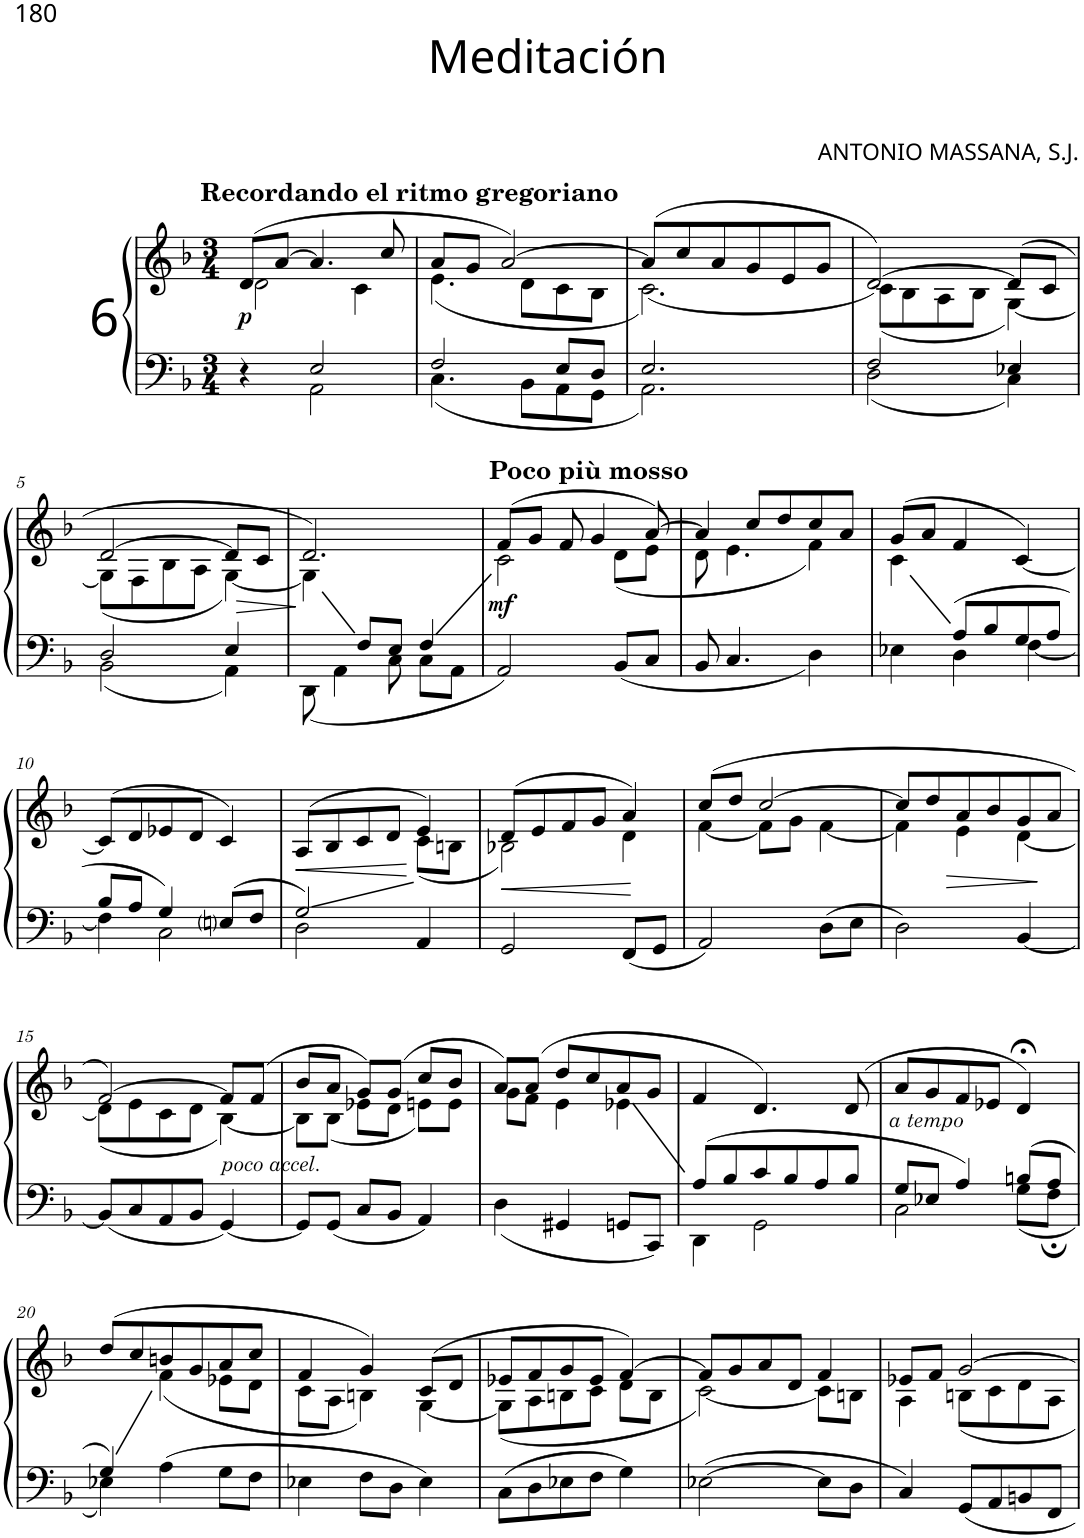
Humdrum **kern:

**kern	**kern	**dynam
*part1	*part1	*part1
*staff2	*staff1	*staff1/2
*I"Piano	*	*
*I'Piano	*	*
*clefF4	*clefG2	*
*k[b-]	*k[b-]	*
*M3/4	*M3/4	*
=1	=1	=1
*^	*^	*
!	!	!LO:TX:a:B:t=Recordando el ritmo gregoriano	!	!
!	!	!	!	!LO:DY:b
4r	4ryy	(>8d/L	2d\	p
.	.	[>8a/J	.	.
2E/	2AA\	4.a/]	.	.
.	.	.	4c\	.
.	.	8cc/	.	.
=2	=2	=2	=2	=2
2F/	4.C\	8a/L	(<4.e\	.
.	.	8g/J	.	.
.	.	[>2a/)	.	.
.	8BB-\L	.	8d\L	.
8E/L	8AA\	.	8c\	.
8D/J	8GG\J	.	8B-\J	.
=3	=3	=3	=3	=3
2.E/	2.AA\	(>8a/L]	(<2.c\)	.
.	.	8cc/	.	.
.	.	8a/	.	.
.	.	8g/	.	.
.	.	8e/	.	.
.	.	8g/J	.	.
=4	=4	=4	=4	=4
2F/	2D\	[>2d/))	(<8c\L	.
.	.	.	8B-\	.
.	.	.	8A\	.
.	.	.	8B-\J	.
4E-X/	4C\	(8d/L]	[4G\)	.
.	.	8c/J	.	.
!!LO:LB:g=z	!!
=5	=5	=5	=5	=5
2D/	2BB-\	[>2d/	(8G\L]	.
.	.	.	8F\	.
.	.	.	8B-\	.
.	.	.	8A\J	.
!	!	!	!	!LO:HP:b
4E/	4AA\	8d/L]	[4G\)	>
.	.	8c/J	.	.
*v	*v	*	*	*
*	*v	*v	*
.	.	]
=6	=6	=6
*^	*^	*
*	*^	*	*	*
4ryy	8DD\	2ryy	2.d/)	4G\]	.
.	4AA\	.	.	.	.
8F/L	.	.	.	2ryy	.
8E/J	8C\	.	.	.	.
4F/	4ryy	8C\L	.	.	.
.	.	8AA\J	.	.	.
=7	=7	=7	=7	=7	=7
!	!	!	!LO:TX:a:B:t=Poco più mosso	!	!
!	!	!	!	!	!LO:DY:b
*v	*v	*v	*	*	*
2AA/	(>8f/L	2c\	mf
.	8g/J	.	.
.	8f/	.	.
.	4g/	.	.
8BB-/L	.	(<8d\L	.
8C/J	[8a/)	8e\J	.
=8	=8	=8	=8
8BB-/	4a/]	8d\	.
4.C/	.	4.e\	.
.	8cc/L	.	.
.	8dd/	.	.
4D\	8cc/	4f\)	.
.	8a/J	.	.
=9	=9	=9	=9
*^	*	*	*
4ryy	4E-X\	(>8g/L	4c\	.
.	.	8a/J	.	.
8A/L	4D\	4f/	2ryy	.
8B-/	.	.	.	.
8G/	[<4F\	[<4c/)	.	.
8A/J	.	.	.	.
*	*	*v	*v	*
!!LO:LB:g=z
=10	=10	=10	=10
4F\]	8B-/L	(>8c/L]	.
.	8A/J	8d/	.
2C\	4G/	8e-X/	.
.	.	8d/J	.
.	8Eni/L	4c/)	.
.	8F/J	.	.
=11	=11	=11	=11
!	!	!	!LO:HP:b
*	*	*^	*
2D\	2G/	(>8A/L	2ryy	<
.	.	8B-/	.	.
.	.	8c/	.	.
.	.	8d/J	.	.
4ryy	4AA/	4e/)	(<8c\L	[
.	.	.	8Bn\J	.
*v	*v	*	*	*
=12	=12	=12	=12
!	!	!	!LO:HP:b
2GG/	(>8d/L	2B-X\)	<
.	8e/	.	.
.	8f/	.	.
.	8g/J	.	.
8FF/L	4a/)	4d\	.
8GG/J	.	.	.
*	*v	*v	*
.	.	[
=13	=13	=13
*	*^	*
2AA/	(8cc/L	[<4f\	.
.	8dd/J	.	.
.	[>2cc/	8f\L]	.
.	.	8g\J	.
8D\L	.	[<4f\	.
8E\J	.	.	.
=14	=14	=14	=14
2D\	8cc/L]	4f\]	.
.	8dd/	.	.
!	!	!	!LO:HP:b
.	8a/	4e\	>
.	8b-/	.	.
[<4BB-/	8g/	[<4d\	.
.	8a/J	.	]
!!LO:LB:g=z	!!
=15	=15	=15	=15
8BB-/L]	[2f/)	(<8d\L]	.
8C/	.	8e\	.
8AA/	.	8c\	.
8BB-/J	.	8d\J	.
!LO:TX:b:i:t=poco accel.	!	!	!
[<4GG/	8f/L]	[<4B-\)	.
.	(>8f/J	.	.
=16	=16	=16	=16
8GG/L]	8b-/L	8B-\L]	.
8GG/J	8a/J	(<8B-\J	.
8C/L	8g/L)	8e-X\L	.
8BB-/J	(8g/J	8d\J	.
4AA/	8cc/L	8en\L)	.
.	8b-/J	8e\J	.
=17	=17	=17	=17
4D\	8a/L)	8g\L	.
.	(>8a/J	8f\J	.
4GG#X/	8dd/L	4e\	.
.	8cc/	.	.
8GGn/L	8a/	4e-X\	.
8CC/J	8g/J	.	.
*	*v	*v	*
=18	=18	=18
*^	*	*
8A/L	4DD\	4f/	.
8B-/	.	.	.
8c/	2GG\	4.d/)	.
8B-/	.	.	.
8A/	.	.	.
8B-/J	.	(>8d/	.
=19	=19	=19	=19
!	!	!LO:TX:b:i:t=a tempo	!
8G/L	2C\	8a/L	.
8E-X/J	.	8g/	.
4A/	.	8f/	.
.	.	8e-X/J	.
8Bn/L	8G\L	4d;</)	.
8A/J	8F;\J	.	.
!!LO:LB:g=z
=20	=20	=20	=20
*	*	*^	*
4G/	4E-X\	(>8dd/L	4ryy	.
.	.	8cc/	.	.
2ryy	4A\	8bn/	(4f\	.
.	.	8g/	.	.
.	8G\L	8a/	8e-X\L	.
.	8F\J	8cc/J	8d\J	.
*v	*v	*	*	*
=21	=21	=21	=21
4E-X\	4f/	8c\L	.
.	.	8A\J	.
8F\L	4g/)	4Bn\)	.
8D\J	.	.	.
4E-\	(>8c/L	[<4G\	.
.	8d/J	.	.
=22	=22	=22	=22
8C\L	8e-X/L	(<8G\L]	.
8D\	8f/	8A\	.
8E-X\	8g/	8Bn\	.
8F\J	8e-/J	8c\J	.
4G\	[>4f/)	8d\L	.
.	.	8B\J	.
=23	=23	=23	=23
[2E-X\	8f/L]	[<2c\)	.
.	8g/	.	.
.	8a/	.	.
.	8d/J	.	.
8E-\L]	4f/	8c\L]	.
8D\J	.	8Bn\J	.
=24	=24	=24	=24
4C/	8e-X/L	4A\	.
.	8f/J	.	.
8GG/L	[2g/	8Bn\L	.
8AA/	.	8c\	.
8BBn/	.	8d\	.
8FF/J	.	8A\J	.
*	*v	*v	*
=	=	=
*-	*-	*-
